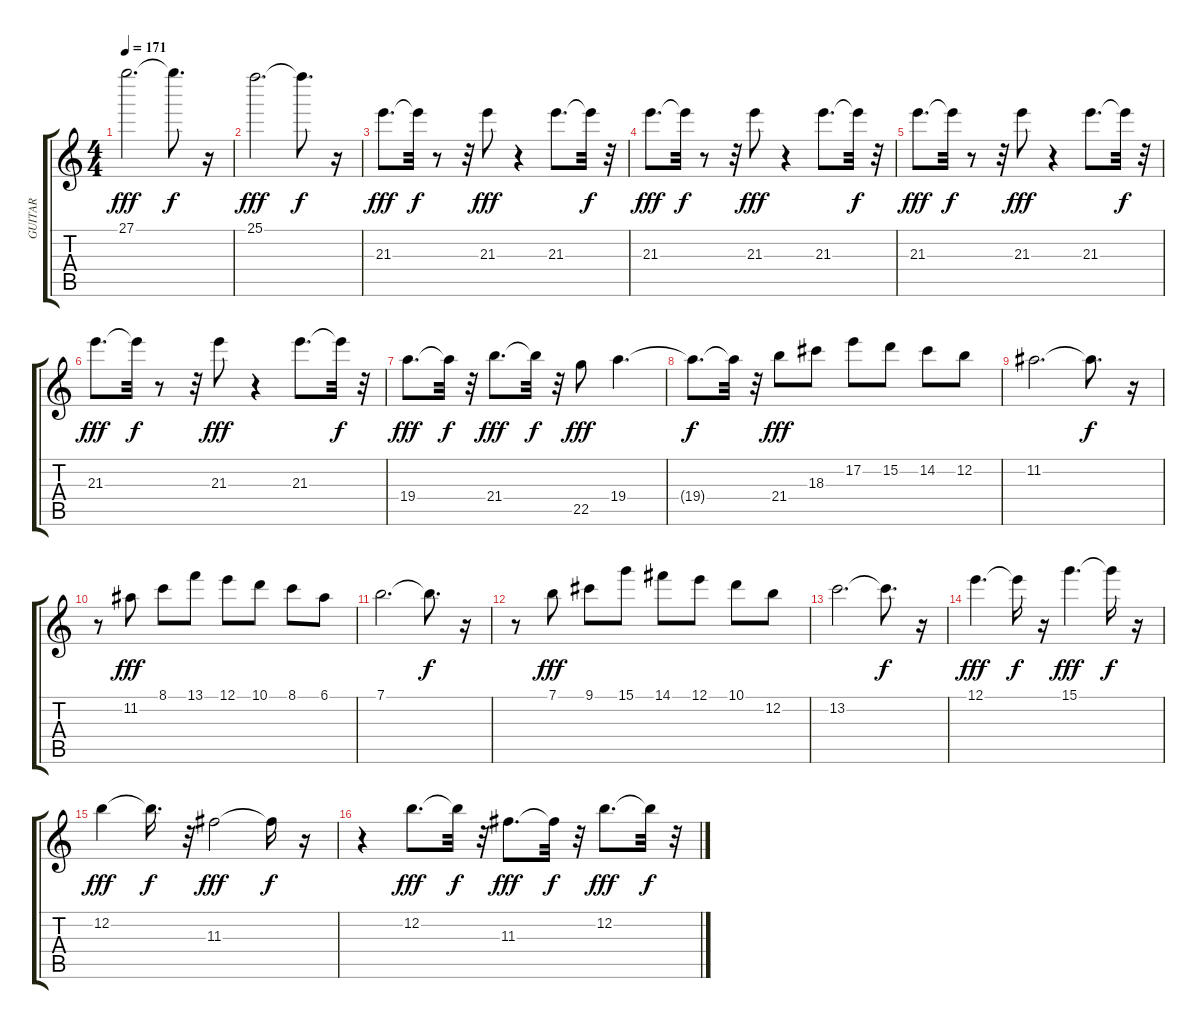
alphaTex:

\track ("GUITAR" "GUITAR") {instrument acousticguitarsteel}
\staff {score tabs}
\tuning (E4 B3 G3 D3 A2 E2) {hide}
\ts (4 4)
\tempo 171
\clef g2
\ks c
27.1.2{d dy fff} 27.1{t}.8{d dy f} r.16 |
25.1.2{d dy fff} 25.1{t}.8{d dy f} r.16 |
21.3.8{d dy fff} 21.3{t}.32{dy f} r.8 r.32 21.3.8{dy fff} r.4 21.3.8{d} 21.3{t}.32{dy f} r.32 |
21.3.8{d dy fff} 21.3{t}.32{dy f} r.8 r.32 21.3.8{dy fff} r.4 21.3.8{d} 21.3{t}.32{dy f} r.32 |
21.3.8{d dy fff} 21.3{t}.32{dy f} r.8 r.32 21.3.8{dy fff} r.4 21.3.8{d} 21.3{t}.32{dy f} r.32 |
21.3.8{d dy fff} 21.3{t}.32{dy f} r.8 r.32 21.3.8{dy fff} r.4 21.3.8{d} 21.3{t}.32{dy f} r.32 |
19.4.8{d dy fff} 19.4{t}.32{dy f} r.32 21.4.8{d dy fff} 21.4{t}.32{dy f} r.32 22.5.8{dy fff} 19.4.4{d} |
19.4{t}.8{d dy f} 19.4{t}.32 r.32 21.4.8{dy fff} 18.3.8 17.2.8 15.2.8 14.2.8 12.2.8 |
11.2.2{d} 11.2{t}.8{d dy f} r.16 |
r.8 11.2.8{dy fff} 8.1.8 13.1.8 12.1.8 10.1.8 8.1.8 6.1.8 |
7.1.2{d} 7.1{t}.8{d dy f} r.16 |
r.8 7.1.8{dy fff} 9.1.8 15.1.8 14.1.8 12.1.8 10.1.8 12.2.8 |
13.2.2{d} 13.2{t}.8{d dy f} r.16 |
12.1.4{d dy fff} 12.1{t}.16{dy f} r.16 15.1.4{d dy fff} 15.1{t}.16{dy f} r.16 |
12.2.4{dy fff} 12.2{t}.16{d dy f} r.32 11.3.2{dy fff} 11.3{t}.16{dy f} r.16 |
r.4 12.2.8{d dy fff} 12.2{t}.32{dy f} r.32 11.3.8{d dy fff} 11.3{t}.32{dy f} r.32 12.2.8{d dy fff} 12.2{t}.32{dy f} r.32
